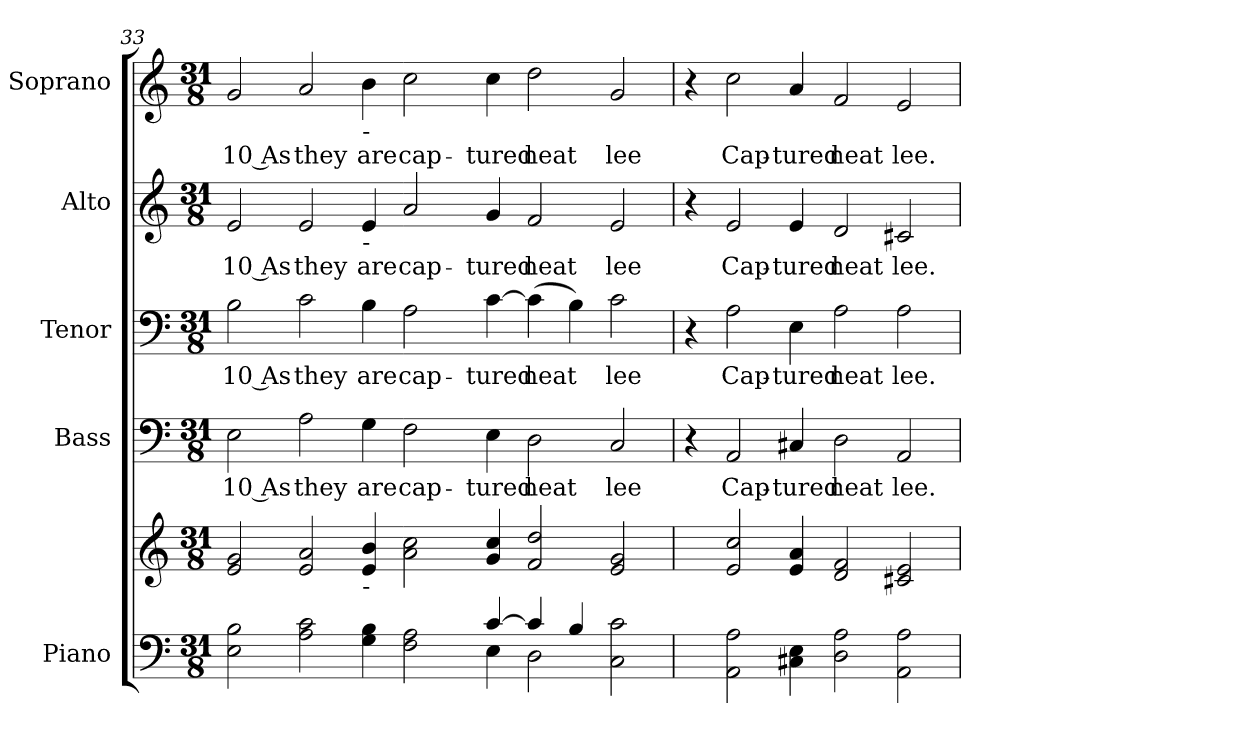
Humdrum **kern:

**kern	**kern	**kern	**text	**kern	**text	**kern	**text	**kern	**text
*part5	*part5	*part4	*part4	*part3	*part3	*part2	*part2	*part1	*part1
*staff6	*staff5	*staff4	*staff4	*staff3	*staff3	*staff2	*staff2	*staff1	*staff1
*I"Piano	*	*I"Bass	*	*I"Tenor	*	*I"Alto	*	*I"Soprano	*
*I'Pno.	*	*I'B.	*	*I'T.	*	*I'A.	*	*I'S.	*
!!LO:PB:g=z
*clefF4	*clefG2	*clefF4	*	*clefF4	*	*clefG2	*	*clefG2	*
*k[]	*k[]	*k[]	*	*k[]	*	*k[]	*	*k[]	*
*C:	*C:	*C:	*	*C:	*	*C:	*	*C:	*
*M31/8	*M31/8	*M31/8	*	*M31/8	*	*M31/8	*	*M31/8	*
=33	=33	=33	=33	=33	=33	=33	=33	=33	=33
*^	*	*	*	*	*	*	*	*	*
!	!	!	!	!LO:LY:b:color=#000000	!	!	!	!	!	!
!	!	!	!	!	!	!LO:LY:b:color=#000000	!	!	!	!
!	!	!	!	!	!	!	!	!LO:LY:b:color=#000000	!	!
!	!	!	!	!	!	!	!	!	!	!LO:LY:b:color=#000000
2Ei\ 2Bi	1ryy	2ei/ 2gi	2Ei\	10 As	2Bi\	10 As	2ei/	10 As	2gi/	10 As
!	!	!	!	!LO:LY:b:color=#000000	!	!	!	!	!	!
!	!	!	!	!	!	!LO:LY:b:color=#000000	!	!	!	!
!	!	!	!	!	!	!	!	!LO:LY:b:color=#000000	!	!
!	!	!	!	!	!	!	!	!	!	!LO:LY:b:color=#000000
2Ai\ 2ci	.	2ei/ 2ai	2Ai\	they	2ci\	they	2ei/	they	2ai/	they
!	!	!	!	!LO:LY:b:color=#000000	!	!	!	!	!	!
!	!	!	!	!	!	!LO:LY:b:color=#000000	!	!	!	!
!	!	!	!	!	!	!	!	!LO:LY:b:color=#000000	!	!
!	!	!	!	!	!	!	!	!	!LO:TX:b:t=-	!
!	!	!	!	!	!	!	!LO:TX:b:t=-	!	!	!
!	!	!LO:TX:b:t=-	!	!	!	!	!	!	!	!
!	!	!	!	!	!	!	!	!	!	!LO:LY:b:color=#000000
4Gi\ 4Bi	2ryy	4ei/ 4bi	4Gi\	are	4Bi\	are	4ei/	are	4bi\	are
!	!	!	!	!LO:LY:b:color=#000000	!	!	!	!	!	!
!	!	!	!	!	!	!LO:LY:b:color=#000000	!	!	!	!
!	!	!	!	!	!	!	!	!LO:LY:b:color=#000000	!	!
!	!	!	!	!	!	!	!	!	!	!LO:LY:b:color=#000000
2Fi\ 2Ai	.	2ai\ 2cci	2Fi\	cap-	2Ai\	cap-	2ai/	cap-	2cci\	cap-
.	4ryy	.	.	.	.	.	.	.	.	.
!	!	!	!	!LO:LY:b:color=#000000	!	!	!	!	!	!
!	!	!	!	!	!	!LO:LY:b:color=#000000	!	!	!	!
!	!	!	!	!	!	!	!	!LO:LY:b:color=#000000	!	!
!	!	!	!	!	!	!	!	!	!	!LO:LY:b:color=#000000
[>4ci/	4Ei\	4gi/ 4cci	4Ei\	-tured	[>4ci\	-tured	4gi/	-tured	4cci\	-tured
!	!	!	!	!LO:LY:b:color=#000000	!	!	!	!	!	!
!	!	!	!	!	!	!LO:LY:b:color=#000000	!	!	!	!
!	!	!	!	!	!	!	!	!LO:LY:b:color=#000000	!	!
!	!	!	!	!	!	!	!	!	!	!LO:LY:b:color=#000000
4ci/]	2Di\	2fi/ 2ddi	2Di\	neat	(4ci\]	neat	2fi/	neat	2ddi\	neat
4Bi/	.	.	.	.	4Bi\)	.	.	.	.	.
!	!	!	!	!LO:LY:b:color=#000000	!	!	!	!	!	!
!	!	!	!	!	!	!LO:LY:b:color=#000000	!	!	!	!
!	!	!	!	!	!	!	!	!LO:LY:b:color=#000000	!	!
!	!	!	!	!	!	!	!	!	!	!LO:LY:b:color=#000000
2Ci\ 2ci	2ryy	2ei/ 2gi	2Ci/	lee	2ci\	lee	2ei/	lee	2gi/	lee
*v	*v	*	*	*	*	*	*	*	*	*
=34	=34	=34	=34	=34	=34	=34	=34	=34	=34
4ryy	4ryy	4r	.	4r	.	4r	.	4r	.
!	!	!	!LO:LY:b:color=#000000	!	!	!	!	!	!
!	!	!	!	!	!LO:LY:b:color=#000000	!	!	!	!
!	!	!	!	!	!	!	!LO:LY:b:color=#000000	!	!
!	!	!	!	!	!	!	!	!	!LO:LY:b:color=#000000
2AAi\ 2Ai	2ei/ 2cci	2AAi/	Cap-	2Ai\	Cap-	2ei/	Cap-	2cci\	Cap-
!	!	!	!LO:LY:b:color=#000000	!	!	!	!	!	!
!	!	!	!	!	!LO:LY:b:color=#000000	!	!	!	!
!	!	!	!	!	!	!	!LO:LY:b:color=#000000	!	!
!	!	!	!	!	!	!	!	!	!LO:LY:b:color=#000000
4C#Xi\ 4Ei	4ei/ 4ai	4C#Xi/	-tured	4Ei\	-tured	4ei/	-tured	4ai/	-tured
!	!	!	!LO:LY:b:color=#000000	!	!	!	!	!	!
!	!	!	!	!	!LO:LY:b:color=#000000	!	!	!	!
!	!	!	!	!	!	!	!LO:LY:b:color=#000000	!	!
!	!	!	!	!	!	!	!	!	!LO:LY:b:color=#000000
2Di\ 2Ai	2di/ 2fi	2Di\	neat	2Ai\	neat	2di/	neat	2fi/	neat
!	!	!	!LO:LY:b:color=#000000	!	!	!	!	!	!
!	!	!	!	!	!LO:LY:b:color=#000000	!	!	!	!
!	!	!	!	!	!	!	!LO:LY:b:color=#000000	!	!
!	!	!	!	!	!	!	!	!	!LO:LY:b:color=#000000
2AAi\ 2Ai	2c#Xi/ 2ei	2AAi/	lee.	2Ai\	lee.	2c#Xi/	lee.	2ei/	lee.
=	=	=	=	=	=	=	=	=	=
*-	*-	*-	*-	*-	*-	*-	*-	*-	*-
